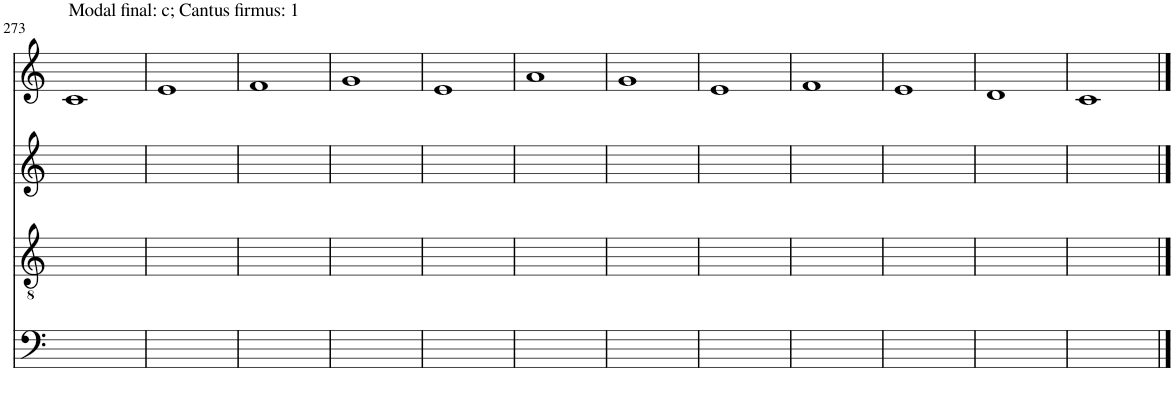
**kern	**kern	**kern	**kern
*part4	*part3	*part2	*part1
*staff4	*staff3	*staff2	*staff1
*I"Piano	*I"Piano	*I"Piano	*I"Piano
*I'Pno	*I'Pno	*I'Pno	*I'Pno
!!LO:PB:g=z
*clefF4	*clefGv2	*clefG2	*clefG2
*k[]	*k[]	*k[]	*k[]
*M4/4	*M4/4	*M4/4	*M4/4
=273	=273	=273	=273
!	!	!	!LO:TX:a:t=Modal final&colon; c; Cantus firmus&colon; 1
1ryy	1ryy	1ryy	1c
=274	=274	=274	=274
1ryy	1ryy	1ryy	1e
=275	=275	=275	=275
1ryy	1ryy	1ryy	1f
=276	=276	=276	=276
1ryy	1ryy	1ryy	1g
=277	=277	=277	=277
1ryy	1ryy	1ryy	1e
=278	=278	=278	=278
1ryy	1ryy	1ryy	1a
=279	=279	=279	=279
1ryy	1ryy	1ryy	1g
=280	=280	=280	=280
1ryy	1ryy	1ryy	1e
=281	=281	=281	=281
1ryy	1ryy	1ryy	1f
=282	=282	=282	=282
1ryy	1ryy	1ryy	1e
=283	=283	=283	=283
1ryy	1ryy	1ryy	1d
=284	=284	=284	=284
1ryy	1ryy	1ryy	1c
==	==	==	==
*-	*-	*-	*-
